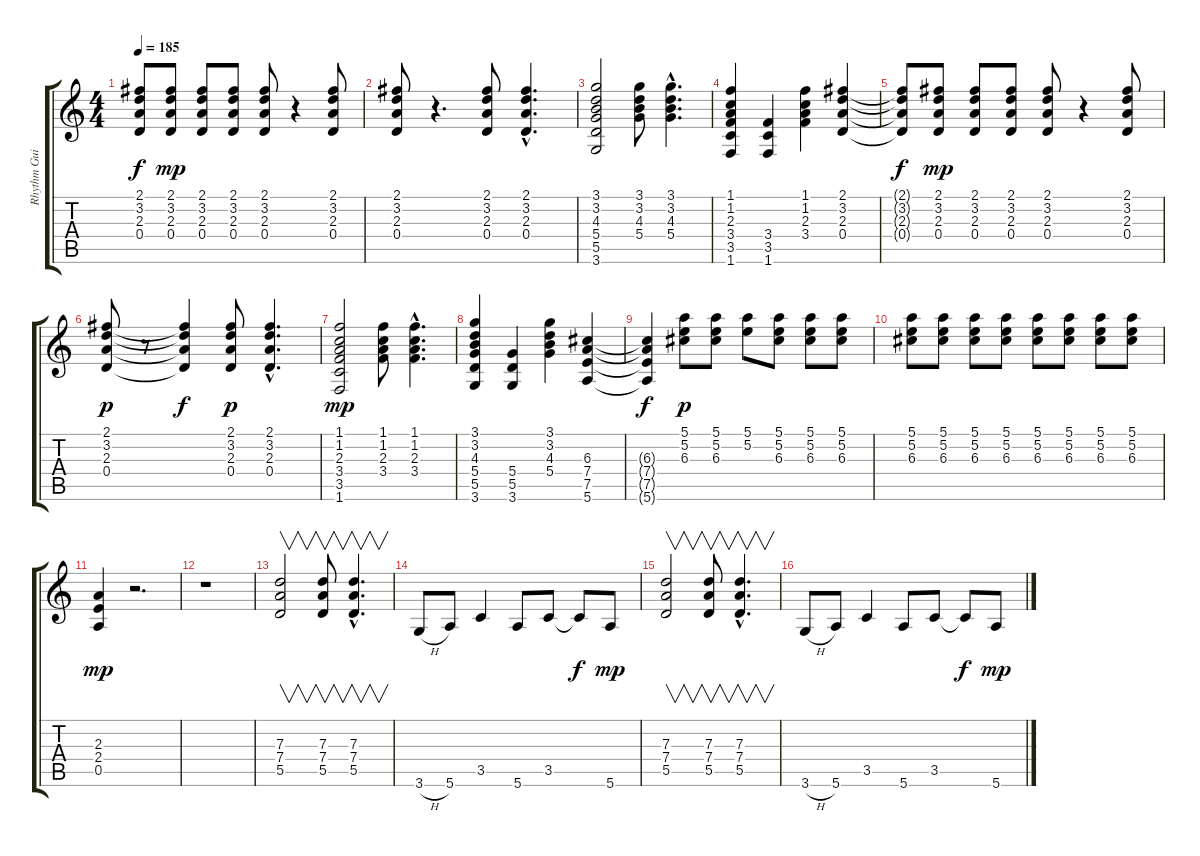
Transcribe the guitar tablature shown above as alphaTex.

\track ("Rhythm Guitar" "Rhythm Gui") {instrument overdrivenguitar}
\staff {score tabs}
\tuning (E4 B3 G3 D3 A2 E2) {hide}
\ts (4 4)
\tempo 185
\clef g2
\ks c
(2.1{t} 3.2{t} 2.3{t} 0.4{t}).8{dy f} (2.1 3.2 2.3 0.4).8{dy mp} (2.1 3.2 2.3 0.4).8 (2.1 3.2 2.3 0.4).8 (2.1 3.2 2.3 0.4).8 r.4 (2.1 3.2 2.3 0.4).8 |
(2.1 3.2 2.3 0.4).8 r.4{d} (2.1 3.2 2.3 0.4).8 (2.1{hac} 3.2{hac} 2.3{hac} 0.4{hac}).4{d} |
(3.1 3.2 4.3 5.4 5.5 3.6).2 (3.1 3.2 4.3 5.4).8 (3.1{hac} 3.2{hac} 4.3{hac} 5.4{hac}).4{d} |
(1.1 1.2 2.3 3.4 3.5 1.6).4 (3.4 3.5 1.6).4 (1.1 1.2 2.3 3.4).4 (2.1 3.2 2.3 0.4).4 |
(2.1{t} 3.2{t} 2.3{t} 0.4{t}).8{dy f} (2.1 3.2 2.3 0.4).8{dy mp} (2.1 3.2 2.3 0.4).8 (2.1 3.2 2.3 0.4).8 (2.1 3.2 2.3 0.4).8 r.4 (2.1 3.2 2.3 0.4).8 |
(2.1 3.2 2.3 0.4).8{dy p} r.8 (2.1{t} 3.2{t} 2.3{t} 0.4{t}).4{dy f} (2.1 3.2 2.3 0.4).8{dy p} (2.1{hac} 3.2{hac} 2.3{hac} 0.4{hac}).4{d} |
(1.1 1.2 2.3 3.4 3.5 1.6).2{dy mp} (1.1 1.2 2.3 3.4).8 (1.1{hac} 1.2{hac} 2.3{hac} 3.4{hac}).4{d} |
(3.1 3.2 4.3 5.4 5.5 3.6).4 (5.4 5.5 3.6).4 (3.1 3.2 4.3 5.4).4 (6.3 7.4 7.5 5.6).4 |
(6.3{t} 7.4{t} 7.5{t} 5.6{t}).4{dy f} (5.1 5.2 6.3).8{dy p} (5.1 5.2 6.3).8 (5.1 5.2).8 (5.1 5.2 6.3).8 (5.1 5.2 6.3).8 (5.1 5.2 6.3).8 |
(5.1 5.2 6.3).8 (5.1 5.2 6.3).8 (5.1 5.2 6.3).8 (5.1 5.2 6.3).8 (5.1 5.2 6.3).8 (5.1 5.2 6.3).8 (5.1 5.2 6.3).8 (5.1 5.2 6.3).8 |
(2.3 2.4 0.5).4{dy mp} r.2{d} |
r.1 |
(7.3 7.4 5.5).2{v} (7.3 7.4 5.5).8{v} (7.3{hac} 7.4{hac} 5.5{hac}).4{v d} |
3.6{h}.8 5.6.8 3.5.4 5.6.8 3.5.8 3.5{t}.8{dy f} 5.6.8{dy mp} |
(7.3 7.4 5.5).2{v} (7.3 7.4 5.5).8{v} (7.3{hac} 7.4{hac} 5.5{hac}).4{v d} |
3.6{h}.8 5.6.8 3.5.4 5.6.8 3.5.8 3.5{t}.8{dy f} 5.6.8{dy mp}
